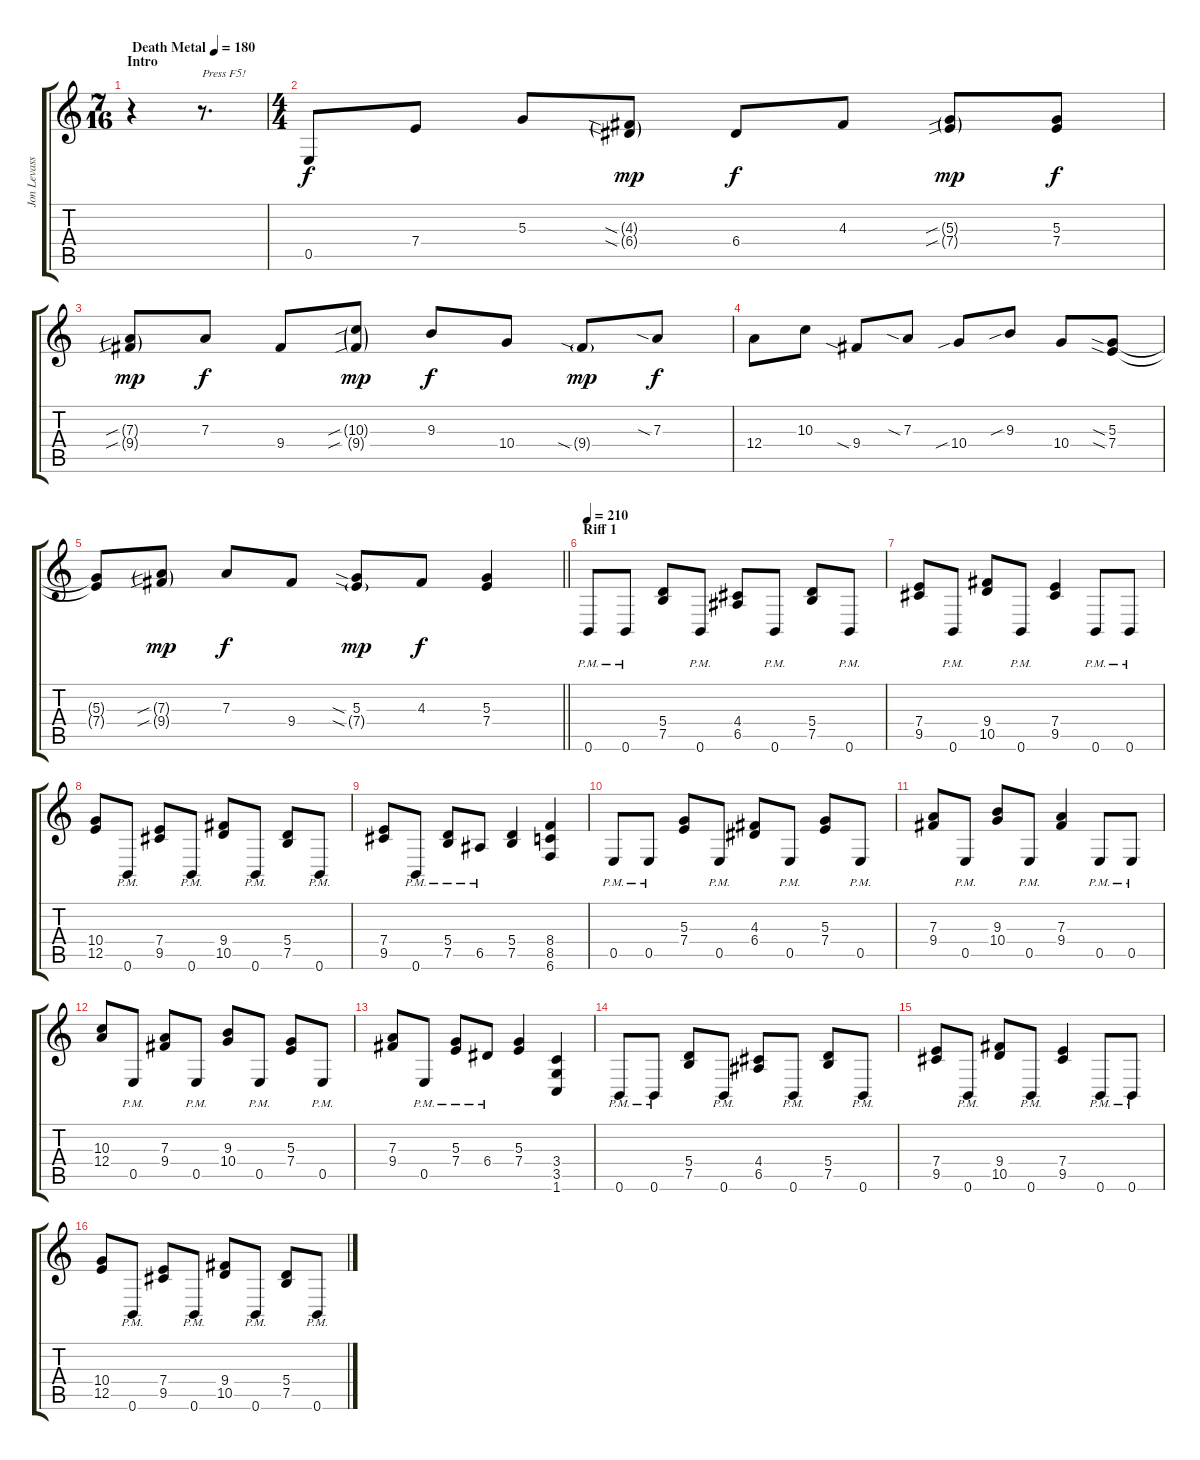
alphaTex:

\track ("Jon Levasseur" "Jon Levass") {instrument distortionguitar}
\staff {score tabs}
\tuning (B3 Gb3 D3 A2 E2 B1) {hide}
\ts (7 16)
\section ("" "Intro")
\tempo (180 "Death Metal")
\clef g2
\ks c
r.4{dy f instrument distortionguitar} r.8{d txt "Press F5!"} |
\ts (4 4)
0.5.8{balance 8 instrument electricguitarclean} 7.4.8 5.3.8 (4.3{sia g} 6.4{sia g}).8{dy mp} 6.4.8{dy f} 4.3.8 (5.3{sib g} 7.4{sib g}).8{dy mp} (5.3 7.4).8{dy f} |
(7.3{sib g} 9.4{sib g}).8{dy mp} 7.3.8{dy f} 9.4.8 (10.3{sib g} 9.4{sib g}).8{dy mp} 9.3.8{dy f} 10.4.8 9.4{sia g}.8{dy mp} 7.3{sia}.8{dy f} |
12.4.8 10.3.8 9.4{sia}.8 7.3{sia}.8 10.4{sib}.8 9.3{sib}.8 10.4.8 (5.3{sia} 7.4{sia}).8 |
\barLineRight lightlight
(5.3{t} 7.4{t}).8 (7.3{sib g} 9.4{sib g}).8{dy mp} 7.3.8{dy f} 9.4.8 (5.3{sia} 7.4{sia g}).8{dy mp} 4.3.8{dy f} (5.3 7.4).4 |
\section ("" "Riff 1")
\tempo 210
0.6{pm}.8{balance 4 instrument distortionguitar} 0.6{pm}.8 (5.4 7.5).8 0.6{pm}.8 (4.4 6.5).8 0.6{pm}.8 (5.4 7.5).8 0.6{pm}.8 |
(7.4 9.5).8 0.6{pm}.8 (9.4 10.5).8 0.6{pm}.8 (7.4 9.5).4 0.6{pm}.8 0.6{pm}.8 |
(10.4 12.5).8 0.6{pm}.8 (7.4 9.5).8 0.6{pm}.8 (9.4 10.5).8 0.6{pm}.8 (5.4 7.5).8 0.6{pm}.8 |
(7.4 9.5).8 0.6{pm}.8 (5.4{pm} 7.5{pm}).8 6.5{pm}.8 (5.4 7.5).4 (8.4 8.5 6.6).4 |
0.5{pm}.8 0.5{pm}.8 (5.3 7.4).8 0.5{pm}.8 (4.3 6.4).8 0.5{pm}.8 (5.3 7.4).8 0.5{pm}.8 |
(7.3 9.4).8 0.5{pm}.8 (9.3 10.4).8 0.5{pm}.8 (7.3 9.4).4 0.5{pm}.8 0.5{pm}.8 |
(10.3 12.4).8 0.5{pm}.8 (7.3 9.4).8 0.5{pm}.8 (9.3 10.4).8 0.5{pm}.8 (5.3 7.4).8 0.5{pm}.8 |
(7.3 9.4).8 0.5{pm}.8 (5.3{pm} 7.4{pm}).8 6.4{pm}.8 (5.3 7.4).4 (3.4 3.5 1.6).4 |
0.6{pm}.8 0.6{pm}.8 (5.4 7.5).8 0.6{pm}.8 (4.4 6.5).8 0.6{pm}.8 (5.4 7.5).8 0.6{pm}.8 |
(7.4 9.5).8 0.6{pm}.8 (9.4 10.5).8 0.6{pm}.8 (7.4 9.5).4 0.6{pm}.8 0.6{pm}.8 |
(10.4 12.5).8 0.6{pm}.8 (7.4 9.5).8 0.6{pm}.8 (9.4 10.5).8 0.6{pm}.8 (5.4 7.5).8 0.6{pm}.8
